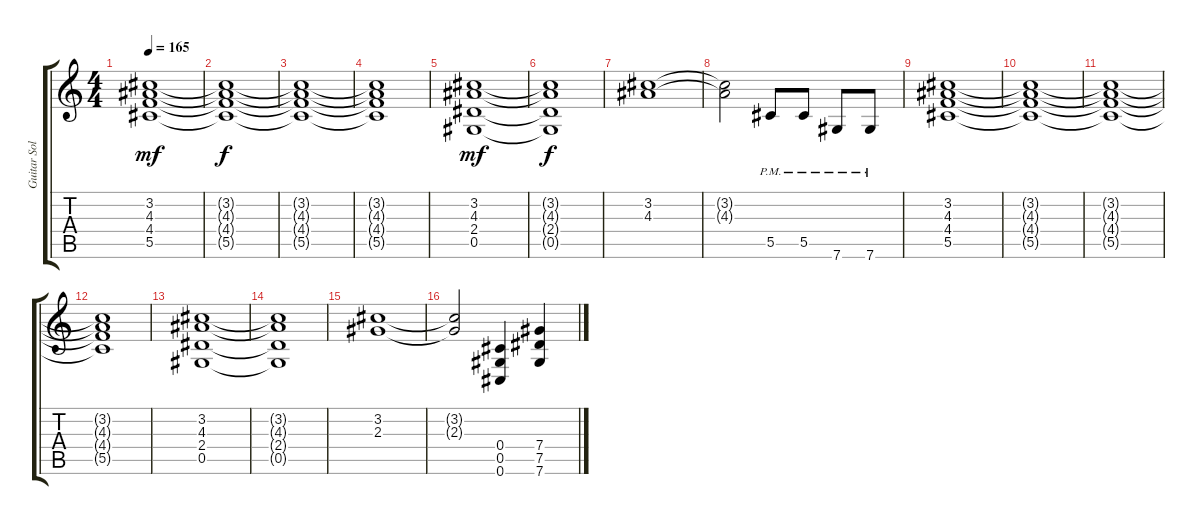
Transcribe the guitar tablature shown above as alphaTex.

\track ("Guitar Solo" "Guitar Sol") {instrument distortionguitar}
\staff {score tabs}
\tuning (Eb4 Bb3 Gb3 Db3 Ab2 Db2) {hide}
\ts (4 4)
\tempo 165
\clef g2
\ks c
(3.2 4.3 4.4 5.5).1{dy mf} |
(3.2{t} 4.3{t} 4.4{t} 5.5{t}).1{dy f} |
(3.2{t} 4.3{t} 4.4{t} 5.5{t}).1 |
(3.2{t} 4.3{t} 4.4{t} 5.5{t}).1 |
(3.2 4.3 2.4 0.5).1{dy mf} |
(3.2{t} 4.3{t} 2.4{t} 0.5{t}).1{dy f} |
(3.2 4.3).1 |
(3.2{t} 4.3{t}).2 5.5{pm}.8 5.5{pm}.8 7.6{pm}.8 7.6{pm}.8 |
(3.2 4.3 4.4 5.5).1 |
(3.2{t} 4.3{t} 4.4{t} 5.5{t}).1 |
(3.2{t} 4.3{t} 4.4{t} 5.5{t}).1 |
(3.2{t} 4.3{t} 4.4{t} 5.5{t}).1 |
(3.2 4.3 2.4 0.5).1 |
(3.2{t} 4.3{t} 2.4{t} 0.5{t}).1 |
(3.2 2.3).1 |
(3.2{t} 2.3{t}).2 (0.4 0.5 0.6).4 (7.4 7.5 7.6).4
